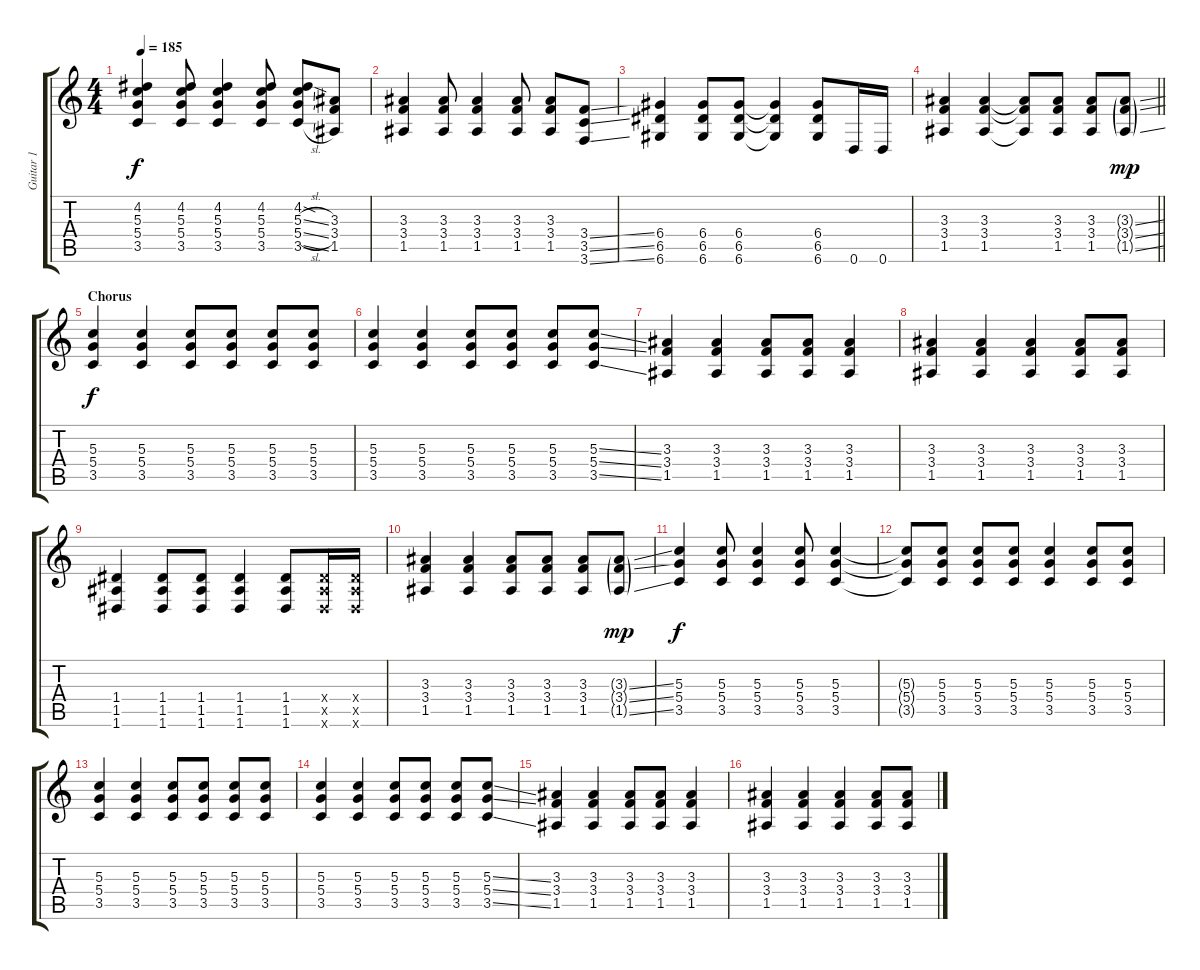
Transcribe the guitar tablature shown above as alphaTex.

\track ("Guitar 1" "Guitar 1") {instrument distortionguitar}
\staff {score tabs}
\tuning (E4 B3 G3 D3 A2 D2) {hide}
\ts (4 4)
\tempo 185
\clef g2
\ks c
(4.2 5.3 5.4 3.5).4{dy f} (4.2 5.3 5.4 3.5).8 (4.2 5.3 5.4 3.5).4 (4.2 5.3 5.4 3.5).8 (4.2{sod} 5.3{sl} 5.4{sl} 3.5{sl}).8 (3.3 3.4 1.5).8 |
(3.3 3.4 1.5).4 (3.3 3.4 1.5).8 (3.3 3.4 1.5).4 (3.3 3.4 1.5).8 (3.3 3.4 1.5).8 (3.4{ss} 3.5{ss} 3.6{ss}).8 |
(6.4 6.5 6.6).4 (6.4 6.5 6.6).8 (6.4 6.5 6.6).8 (6.4{t} 6.5{t} 6.6{t}).4 (6.4 6.5 6.6).8 0.6.16 0.6.16 |
\barLineRight lightlight
(3.3 3.4 1.5).4 (3.3 3.4 1.5).4 (3.3{t} 3.4{t} 1.5{t}).8 (3.3 3.4 1.5).8 (3.3 3.4 1.5).8 (3.3{ss g} 3.4{ss g} 1.5{ss g}).8{dy mp} |
\section ("" "Chorus")
(5.3 5.4 3.5).4{dy f} (5.3 5.4 3.5).4 (5.3 5.4 3.5).8 (5.3 5.4 3.5).8 (5.3 5.4 3.5).8 (5.3 5.4 3.5).8 |
(5.3 5.4 3.5).4 (5.3 5.4 3.5).4 (5.3 5.4 3.5).8 (5.3 5.4 3.5).8 (5.3 5.4 3.5).8 (5.3{ss} 5.4{ss} 3.5{ss}).8 |
(3.3 3.4 1.5).4 (3.3 3.4 1.5).4 (3.3 3.4 1.5).8 (3.3 3.4 1.5).8 (3.3 3.4 1.5).4 |
(3.3 3.4 1.5).4 (3.3 3.4 1.5).4 (3.3 3.4 1.5).4 (3.3 3.4 1.5).8 (3.3 3.4 1.5).8 |
(1.4 1.5 1.6).4 (1.4 1.5 1.6).8 (1.4 1.5 1.6).8 (1.4 1.5 1.6).4 (1.4 1.5 1.6).8 (1.4{x} 1.5{x} 1.6{x}).16 (1.4{x} 1.5{x} 1.6{x}).16 |
(3.3 3.4 1.5).4 (3.3 3.4 1.5).4 (3.3 3.4 1.5).8 (3.3 3.4 1.5).8 (3.3 3.4 1.5).8 (3.3{ss g} 3.4{ss g} 1.5{ss g}).8{dy mp} |
(5.3 5.4 3.5).4{dy f} (5.3 5.4 3.5).8 (5.3 5.4 3.5).4 (5.3 5.4 3.5).8 (5.3 5.4 3.5).4 |
(5.3{t} 5.4{t} 3.5{t}).8 (5.3 5.4 3.5).8 (5.3 5.4 3.5).8 (5.3 5.4 3.5).8 (5.3 5.4 3.5).4 (5.3 5.4 3.5).8 (5.3 5.4 3.5).8 |
(5.3 5.4 3.5).4 (5.3 5.4 3.5).4 (5.3 5.4 3.5).8 (5.3 5.4 3.5).8 (5.3 5.4 3.5).8 (5.3 5.4 3.5).8 |
(5.3 5.4 3.5).4 (5.3 5.4 3.5).4 (5.3 5.4 3.5).8 (5.3 5.4 3.5).8 (5.3 5.4 3.5).8 (5.3{ss} 5.4{ss} 3.5{ss}).8 |
(3.3 3.4 1.5).4 (3.3 3.4 1.5).4 (3.3 3.4 1.5).8 (3.3 3.4 1.5).8 (3.3 3.4 1.5).4 |
(3.3 3.4 1.5).4 (3.3 3.4 1.5).4 (3.3 3.4 1.5).4 (3.3 3.4 1.5).8 (3.3 3.4 1.5).8
